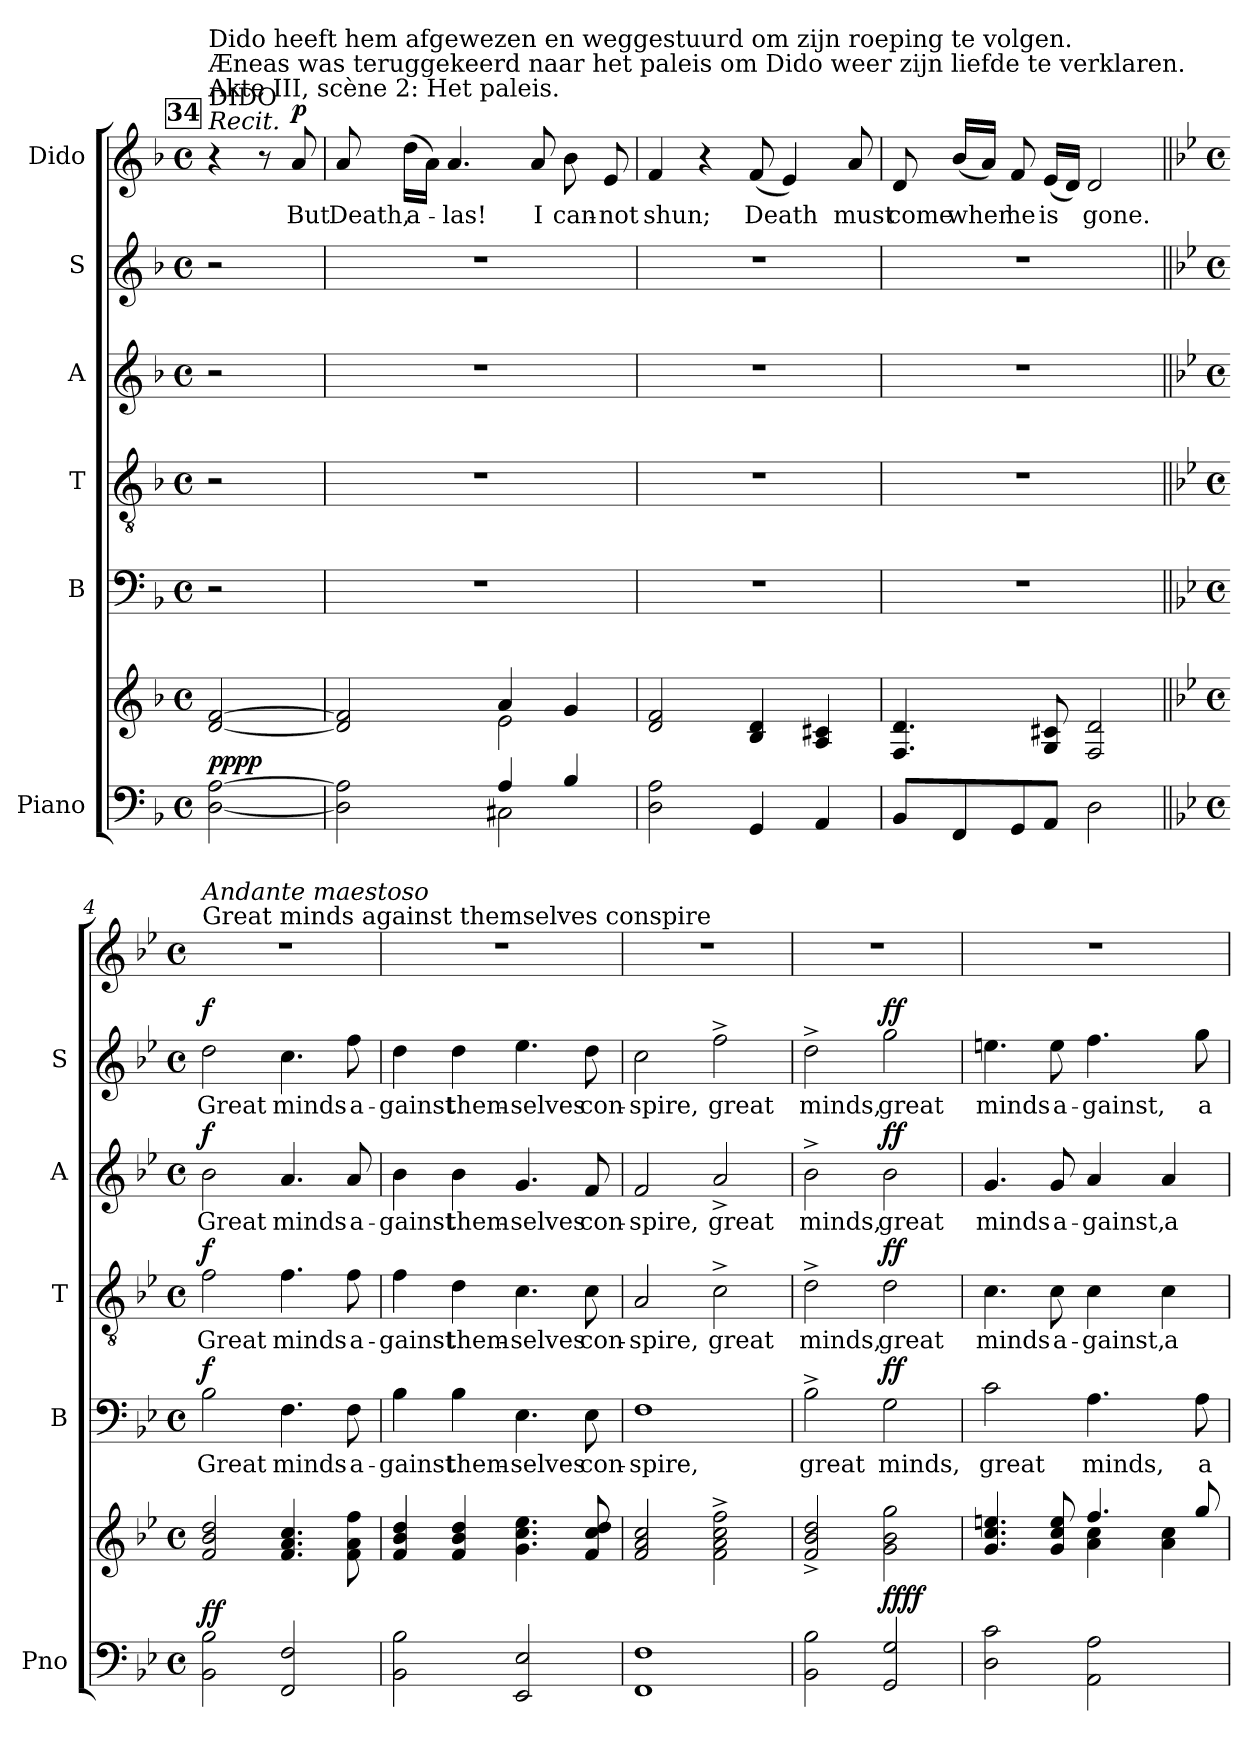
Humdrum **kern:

**kern	**kern	**dynam	**kern	**text	**dynam	**kern	**text	**dynam	**kern	**text	**dynam	**kern	**text	**dynam	**kern	**text	**dynam
*part6	*part6	*part6	*part5	*part5	*part5	*part4	*part4	*part4	*part3	*part3	*part3	*part2	*part2	*part2	*part1	*part1	*part1
*staff7	*staff6	*staff6/7	*staff5	*staff5	*staff5	*staff4	*staff4	*staff4	*staff3	*staff3	*staff3	*staff2	*staff2	*staff2	*staff1	*staff1	*staff1
*I"Piano	*	*	*I"B	*	*	*I"T	*	*	*I"A	*	*	*I"S	*	*	*I"Dido	*	*
*I'Pno	*	*	*I'B	*	*	*I'T	*	*	*I'A	*	*	*I'S	*	*	*	*	*
*clefF4	*clefG2	*	*clefF4	*	*	*clefGv2	*	*	*clefG2	*	*	*clefG2	*	*	*clefG2	*	*
*k[b-]	*k[b-]	*	*k[b-]	*	*	*k[b-]	*	*	*k[b-]	*	*	*k[b-]	*	*	*k[b-]	*	*
*M4/4	*M4/4	*	*M4/4	*	*	*M4/4	*	*	*M4/4	*	*	*M4/4	*	*	*M4/4	*	*
*met(c)	*met(c)	*	*met(c)	*	*	*met(c)	*	*	*met(c)	*	*	*met(c)	*	*	*met(c)	*	*
!!LO:REH:place=s1:a:B:fs=14:t=34
=	=	=	=	=	=	=	=	=	=	=	=	=	=	=	=	=	=
!	!	!	!	!	!	!	!	!	!	!	!	!	!	!	!LO:TX:t=Akte III, scène 2&colon; Het paleis.	!	!
!	!	!	!	!	!	!	!	!	!	!	!	!	!	!	!LO:TX:t=Æneas was teruggekeerd naar het paleis om Dido weer zijn liefde te verklaren.	!	!
!	!	!	!	!	!	!	!	!	!	!	!	!	!	!	!LO:TX:t=Dido heeft hem afgewezen en weggestuurd om zijn roeping te volgen.	!	!
!	!	!	!	!	!	!	!	!	!	!	!	!	!	!	!LO:TX:a:i:t=Recit.	!	!
!	!	!	!	!	!	!	!	!	!	!	!	!	!	!	!LO:TX:a:t=DIDO	!	!
!	!	!LO:DY:a=2	!	!	!	!	!	!	!	!	!	!	!	!	!	!	!
!	!	!LO:DY:n=1:a	!	!	!	!	!	!	!	!	!	!	!	!	!	!	!
[2D\ [2A\	[2d/ [2f/	pp pp	2r	.	.	2r	.	.	2r	.	.	2r	.	.	4r	.	.
.	.	.	.	.	.	.	.	.	.	.	.	.	.	.	8r	.	.
!	!	!	!	!	!	!	!	!	!	!	!	!	!	!	!	!LO:LY:b	!LO:DY:a
.	.	.	.	.	.	.	.	.	.	.	.	.	.	.	8a/	But	p
=1	=1	=1	=1	=1	=1	=1	=1	=1	=1	=1	=1	=1	=1	=1	=1	=1	=1
*^	*^	*	*	*	*	*	*	*	*	*	*	*	*	*	*	*	*
!	!	!	!	!	!	!	!	!	!	!	!	!	!	!	!	!	!	!LO:LY:b	!
2D\] 2A\]	2ryy	2d/] 2f/]	2ryy	.	1r	.	.	1r	.	.	1r	.	.	1r	.	.	8a/	Death,	.
!	!	!	!	!	!	!	!	!	!	!	!	!	!	!	!	!	!	!LO:LY:b	!
.	.	.	.	.	.	.	.	.	.	.	.	.	.	.	.	.	(>16dd\LL	a-	.
.	.	.	.	.	.	.	.	.	.	.	.	.	.	.	.	.	16a\JJ)	.	.
!	!	!	!	!	!	!	!	!	!	!	!	!	!	!	!	!	!	!LO:LY:b	!
.	.	.	.	.	.	.	.	.	.	.	.	.	.	.	.	.	4.a/	-las!	.
4A/	2C#X\	4a/	2e\	.	.	.	.	.	.	.	.	.	.	.	.	.	.	.	.
!	!	!	!	!	!	!	!	!	!	!	!	!	!	!	!	!	!	!LO:LY:b	!
.	.	.	.	.	.	.	.	.	.	.	.	.	.	.	.	.	8a/	I	.
!	!	!	!	!	!	!	!	!	!	!	!	!	!	!	!	!	!	!LO:LY:b	!
4B-/	.	4g/	.	.	.	.	.	.	.	.	.	.	.	.	.	.	8b-\	can-	.
!	!	!	!	!	!	!	!	!	!	!	!	!	!	!	!	!	!	!LO:LY:b	!
.	.	.	.	.	.	.	.	.	.	.	.	.	.	.	.	.	8e/	-not	.
*v	*v	*	*	*	*	*	*	*	*	*	*	*	*	*	*	*	*	*	*
*	*v	*v	*	*	*	*	*	*	*	*	*	*	*	*	*	*	*	*
=2	=2	=2	=2	=2	=2	=2	=2	=2	=2	=2	=2	=2	=2	=2	=2	=2	=2
!	!	!	!	!	!	!	!	!	!	!	!	!	!	!	!	!LO:LY:b	!
2D\ 2A\	2d/ 2f/	.	1r	.	.	1r	.	.	1r	.	.	1r	.	.	4f/	shun;	.
.	.	.	.	.	.	.	.	.	.	.	.	.	.	.	4r	.	.
!	!	!	!	!	!	!	!	!	!	!	!	!	!	!	!	!LO:LY:b	!
4GG/	4B-/ 4d/	.	.	.	.	.	.	.	.	.	.	.	.	.	(<8f/	Death	.
.	.	.	.	.	.	.	.	.	.	.	.	.	.	.	4e/)	.	.
4AA/	4A/ 4c#X/	.	.	.	.	.	.	.	.	.	.	.	.	.	.	.	.
!	!	!	!	!	!	!	!	!	!	!	!	!	!	!	!	!LO:LY:b	!
.	.	.	.	.	.	.	.	.	.	.	.	.	.	.	8a/	must	.
=3	=3	=3	=3	=3	=3	=3	=3	=3	=3	=3	=3	=3	=3	=3	=3	=3	=3
!	!	!	!	!	!	!	!	!	!	!	!	!	!	!	!	!LO:LY:b	!
8BB-/L	4.F/ 4.d/	.	1r	.	.	1r	.	.	1r	.	.	1r	.	.	8d/	come	.
!	!	!	!	!	!	!	!	!	!	!	!	!	!	!	!	!LO:LY:b	!
8FF/	.	.	.	.	.	.	.	.	.	.	.	.	.	.	(<16b-/LL	when	.
.	.	.	.	.	.	.	.	.	.	.	.	.	.	.	16a/JJ)	.	.
!	!	!	!	!	!	!	!	!	!	!	!	!	!	!	!	!LO:LY:b	!
8GG/	.	.	.	.	.	.	.	.	.	.	.	.	.	.	8f/	he	.
!	!	!	!	!	!	!	!	!	!	!	!	!	!	!	!	!LO:LY:b	!
8AA/J	8G/ 8c#X/	.	.	.	.	.	.	.	.	.	.	.	.	.	(<16e/LL	is	.
.	.	.	.	.	.	.	.	.	.	.	.	.	.	.	16d/JJ)	.	.
!	!	!	!	!	!	!	!	!	!	!	!	!	!	!	!	!LO:LY:b	!
2D\	2F/ 2d/	.	.	.	.	.	.	.	.	.	.	.	.	.	2d/	gone.	.
!!LO:LB:g=z
=4||	=4||	=4||	=4||	=4||	=4||	=4||	=4||	=4||	=4||	=4||	=4||	=4||	=4||	=4||	=4||	=4||	=4||
!!LO:REH:place=s1:a:B:fs=14:t=35
*k[b-e-]	*k[b-e-]	*	*k[b-e-]	*	*	*k[b-e-]	*	*	*k[b-e-]	*	*	*k[b-e-]	*	*	*k[b-e-]	*	*
*M4/4	*M4/4	*	*M4/4	*	*	*M4/4	*	*	*M4/4	*	*	*M4/4	*	*	*M4/4	*	*
*met(c)	*met(c)	*	*met(c)	*	*	*met(c)	*	*	*met(c)	*	*	*met(c)	*	*	*met(c)	*	*
!	!	!	!	!	!	!	!	!	!	!	!	!	!	!	!LO:TX:t=Great minds against themselves conspire	!	!
!	!	!	!	!	!	!	!	!	!	!	!	!	!	!	!LO:TX:a:i:t=Andante maestoso	!	!
!	!	!LO:DY:a=2	!	!LO:LY:b	!	!	!LO:LY:b	!	!	!LO:LY:b	!	!	!LO:LY:b	!	!	!	!
!	!	!LO:DY:n=1:a	!	!	!LO:DY:a	!	!	!LO:DY:a	!	!	!LO:DY:a	!	!	!LO:DY:a	!	!	!
2BB-\ 2B-\	2f/ 2b-/ 2dd/	f f	2B-\	Great	f	2f\	Great	f	2b-\	Great	f	2dd\	Great	f	1r	.	.
!	!	!	!	!LO:LY:b	!	!	!LO:LY:b	!	!	!LO:LY:b	!	!	!LO:LY:b	!	!	!	!
2FF/ 2F/	4.f/ 4.a/ 4.cc/	.	4.F\	minds	.	4.f\	minds	.	4.a/	minds	.	4.cc\	minds	.	.	.	.
!	!	!	!	!LO:LY:b	!	!	!LO:LY:b	!	!	!LO:LY:b	!	!	!LO:LY:b	!	!	!	!
.	8f\ 8a\ 8ff\	.	8F\	a-	.	8f\	a-	.	8a/	a-	.	8ff\	a-	.	.	.	.
=5	=5	=5	=5	=5	=5	=5	=5	=5	=5	=5	=5	=5	=5	=5	=5	=5	=5
!	!	!	!	!LO:LY:b	!	!	!LO:LY:b	!	!	!LO:LY:b	!	!	!LO:LY:b	!	!	!	!
2BB-\ 2B-\	4f/ 4b-/ 4dd/	.	4B-\	-gainst	.	4f\	-gainst	.	4b-\	-gainst	.	4dd\	-gainst	.	1r	.	.
!	!	!	!	!LO:LY:b	!	!	!LO:LY:b	!	!	!LO:LY:b	!	!	!LO:LY:b	!	!	!	!
.	4f/ 4b-/ 4dd/	.	4B-\	them-	.	4d\	them-	.	4b-\	them-	.	4dd\	them-	.	.	.	.
!	!	!	!	!LO:LY:b	!	!	!LO:LY:b	!	!	!LO:LY:b	!	!	!LO:LY:b	!	!	!	!
2EE-/ 2E-/	4.g\ 4.cc\ 4.ee-\	.	4.E-\	-selves	.	4.c\	-selves	.	4.g/	-selves	.	4.ee-\	-selves	.	.	.	.
!	!	!	!	!LO:LY:b	!	!	!LO:LY:b	!	!	!LO:LY:b	!	!	!LO:LY:b	!	!	!	!
.	8f/ 8cc/ 8dd/	.	8E-\	con-	.	8c\	con-	.	8f/	con-	.	8dd\	con-	.	.	.	.
=6	=6	=6	=6	=6	=6	=6	=6	=6	=6	=6	=6	=6	=6	=6	=6	=6	=6
!	!	!	!	!LO:LY:b	!	!	!LO:LY:b	!	!	!LO:LY:b	!	!	!LO:LY:b	!	!	!	!
1FF 1F	2f/ 2a/ 2cc/	.	1F	-spire,	.	2A/	-spire,	.	2f/	-spire,	.	2cc\	-spire,	.	1r	.	.
!	!	!	!	!	!	!	!LO:LY:b	!	!	!LO:LY:b	!	!	!LO:LY:b	!	!	!	!
.	2f\^ 2a\^ 2cc\^ 2ff\^	.	.	.	.	2c^\	great	.	2a^/	great	.	2ff^\	great	.	.	.	.
=7	=7	=7	=7	=7	=7	=7	=7	=7	=7	=7	=7	=7	=7	=7	=7	=7	=7
!	!	!	!	!LO:LY:b	!	!	!LO:LY:b	!	!	!LO:LY:b	!	!	!LO:LY:b	!	!	!	!
2BB-\ 2B-\	2f/^ 2b-/^ 2dd/^	.	2B-^\	great	.	2d^\	minds,	.	2b-^\	minds,	.	2dd^\	minds,	.	1r	.	.
!	!	!LO:DY:a=2	!	!LO:LY:b	!	!	!LO:LY:b	!	!	!LO:LY:b	!	!	!LO:LY:b	!	!	!	!
!	!	!LO:DY:n=1:a	!	!	!LO:DY:a	!	!	!LO:DY:a	!	!	!LO:DY:a	!	!	!LO:DY:a	!	!	!
2GG/ 2G/	2g\ 2b-\ 2gg\	ff ff	2G\	minds,	ff	2d\	great	ff	2b-\	great	ff	2gg\	great	ff	.	.	.
!!LO:PB:g=z
=8	=8	=8	=8	=8	=8	=8	=8	=8	=8	=8	=8	=8	=8	=8	=8	=8	=8
*	*^	*	*	*	*	*	*	*	*	*	*	*	*	*	*	*	*
!	!	!	!	!	!LO:LY:b	!	!	!LO:LY:b	!	!	!LO:LY:b	!	!	!LO:LY:b	!	!	!	!
2D\ 2c\	4.g/ 4.cc/ 4.een/	2ryy	.	2c\	great	.	4.c\	minds	.	4.g/	minds	.	4.een\	minds	.	1r	.	.
!	!	!	!	!	!	!	!	!LO:LY:b	!	!	!LO:LY:b	!	!	!LO:LY:b	!	!	!	!
.	8g/ 8cc/ 8ee/	.	.	.	.	.	8c\	a-	.	8g/	a-	.	8ee\	a-	.	.	.	.
!	!	!	!	!	!LO:LY:b	!	!	!LO:LY:b	!	!	!LO:LY:b	!	!	!LO:LY:b	!	!	!	!
2AA\ 2A\	4.ff/	4a\ 4cc\	.	4.A\	minds,	.	4c\	-gainst,	.	4a/	-gainst,	.	4.ff\	-gainst,	.	.	.	.
!	!	!	!	!	!	!	!	!LO:LY:b	!	!	!LO:LY:b	!	!	!	!	!	!	!
.	.	4a\ 4cc\	.	.	.	.	4c\	a-	.	4a/	a-	.	.	.	.	.	.	.
!	!	!	!	!	!LO:LY:b	!	!	!	!	!	!	!	!	!LO:LY:b	!	!	!	!
.	8gg/	.	.	8A\	a-	.	.	.	.	.	.	.	8gg\	a-	.	.	.	.
*	*v	*v	*	*	*	*	*	*	*	*	*	*	*	*	*	*	*	*
=	=	=	=	=	=	=	=	=	=	=	=	=	=	=	=	=	=
*-	*-	*-	*-	*-	*-	*-	*-	*-	*-	*-	*-	*-	*-	*-	*-	*-	*-
